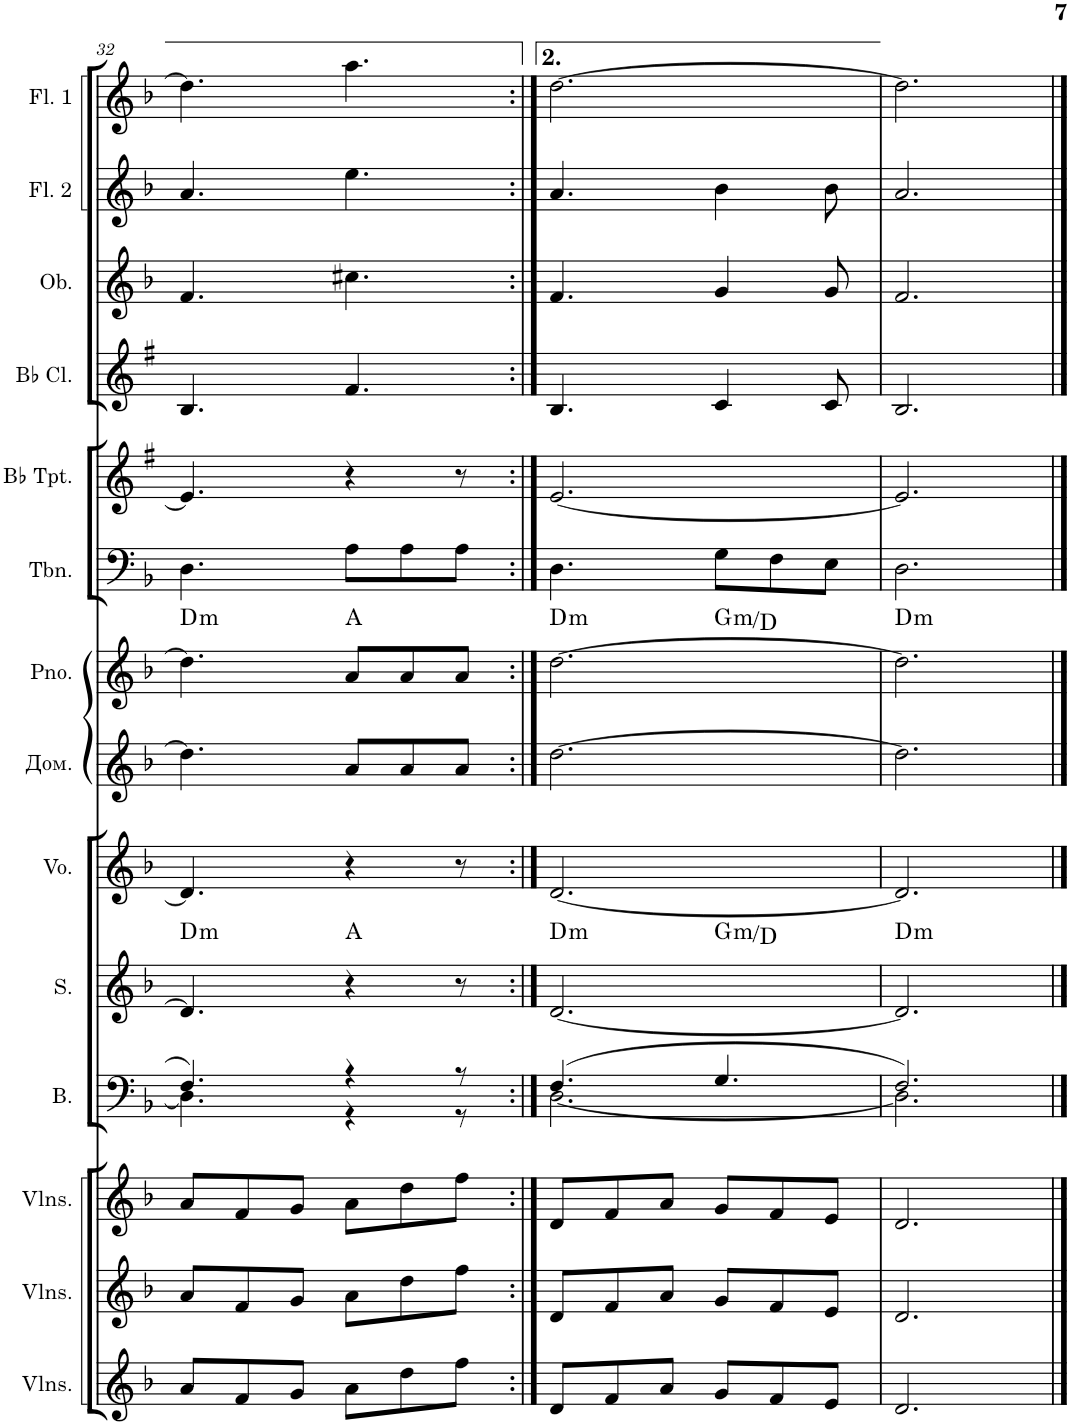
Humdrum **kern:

**kern	**kern	**kern	**kern	**kern	**harte	**kern	**kern	**kern	**harte	**kern	**kern	**kern	**kern	**kern	**kern
*part14	*part13	*part12	*part11	*part10	*part10	*part9	*part8	*part7	*part7	*part6	*part5	*part4	*part3	*part2	*part1
*staff14	*staff13	*staff12	*staff11	*staff10	*	*staff9	*staff8	*staff7	*	*staff6	*staff5	*staff4	*staff3	*staff2	*staff1
*I"Violins	*I"Violins	*I"Violins	*I"Bass	*I"Soprano	*	*I"Voice	*I"Домра	*I"Piano	*	*I"Trombone	*I"Bb Trumpet	*I"Bb Clarinet	*I"Oboe	*I"Flute 2	*I"Flute 1
*I'Vlns.	*I'Vlns.	*I'Vlns.	*I'B.	*I'S.	*	*I'Vo.	*	*I'Pno.	*	*I'Tbn.	*I'Bb Tpt.	*I'Bb Cl.	*I'Ob.	*I'Fl. 2	*I'Fl. 1
!!LO:PB:g=z
*clefG2	*clefG2	*clefG2	*clefF4	*clefG2	*	*clefG2	*clefG2	*clefG2	*	*clefF4	*clefG2	*clefG2	*clefG2	*clefG2	*clefG2
*	*	*	*	*	*	*	*	*	*	*	*Trd1c2	*Trd1c2	*	*	*
*k[b-]	*k[b-]	*k[b-]	*k[b-]	*k[b-]	*	*k[b-]	*k[b-]	*k[b-]	*	*k[b-]	*k[f#]	*k[f#]	*k[b-]	*k[b-]	*k[b-]
*M6/8	*M6/8	*M6/8	*M6/8	*M6/8	*	*M6/8	*M6/8	*M6/8	*	*M6/8	*M6/8	*M6/8	*M6/8	*M6/8	*M6/8
=32	=32	=32	=32	=32	=32	=32	=32	=32	=32	=32	=32	=32	=32	=32	=32
*	*	*	*^	*	*	*	*	*	*	*	*	*	*	*	*
!	!	!	!	!	!	!LO:H:kt=m	!	!	!	!LO:H:kt=m	!	!	!	!	!	!
8a/L	8a/L	8a/L	4.F/	4.D\]	4.d/]	D:min	4.d/]	4.dd\]	4.dd\]	D:min	4.D\	4.e/]	4.B/	4.f/	4.a/	4.dd\]
8f/	8f/	8f/	.	.	.	.	.	.	.	.	.	.	.	.	.	.
8g/J	8g/J	8g/J	.	.	.	.	.	.	.	.	.	.	.	.	.	.
8a\L	8a\L	8a\L	4r	4r	4r	A:maj	4r	8a/L	8a/L	A:maj	8A\L	4r	4.f#/	4.cc#X\	4.ee\	4.aa\
8dd\	8dd\	8dd\	.	.	.	.	.	8a/	8a/	.	8A\	.	.	.	.	.
8ff\J	8ff\J	8ff\J	8r	8r	8r	.	8r	8a/J	8a/J	.	8A\J	8r	.	.	.	.
=33:|!	=33:|!	=33:|!	=33:|!	=33:|!	=33:|!	=33:|!	=33:|!	=33:|!	=33:|!	=33:|!	=33:|!	=33:|!	=33:|!	=33:|!	=33:|!	=33:|!
!	!	!	!	!	!	!LO:H:kt=m	!	!	!	!LO:H:kt=m	!	!	!	!	!	!
*	*	*	*	*	*^	*	*	*	*^	*	*	*	*	*	*	*
8d/L	8d/L	8d/L	(4.F/	[2.D\	[2.d/	4.ryy	D:min	[2.d/	[2.dd\	[2.dd\	4.ryy	D:min	4.D\	[2.e/	4.B/	4.f/	4.a/	[2.dd\
8f/	8f/	8f/	.	.	.	.	.	.	.	.	.	.	.	.	.	.	.	.
8a/J	8a/J	8a/J	.	.	.	.	.	.	.	.	.	.	.	.	.	.	.	.
!	!	!	!	!	!	!	!LO:H:kt=m	!	!	!	!	!LO:H:kt=m	!	!	!	!	!	!
8g/L	8g/L	8g/L	4.G/	.	.	4.ryy	G:min/5	.	.	.	4.ryy	G:min/5	8G\L	.	4c/	4g/	4b-\	.
8f/	8f/	8f/	.	.	.	.	.	.	.	.	.	.	8F\	.	.	.	.	.
8e/J	8e/J	8e/J	.	.	.	.	.	.	.	.	.	.	8E\J	.	8c/	8g/	8b-\	.
=34	=34	=34	=34	=34	=34	=34	=34	=34	=34	=34	=34	=34	=34	=34	=34	=34	=34	=34
!	!	!	!	!	!	!	!LO:H:kt=m	!	!	!	!	!LO:H:kt=m	!	!	!	!	!	!
*	*	*	*	*	*v	*v	*	*	*	*v	*v	*	*	*	*	*	*	*
2.d/	2.d/	2.d/	2.F/)	2.D\]	2.d/]	D:min	2.d/]	2.dd\]	2.dd\]	D:min	2.D\	2.e/]	2.B/	2.f/	2.a/	2.dd\]
*	*	*	*v	*v	*	*	*	*	*	*	*	*	*	*	*	*
==	==	==	==	==	==	==	==	==	==	==	==	==	==	==	==
*-	*-	*-	*-	*-	*-	*-	*-	*-	*-	*-	*-	*-	*-	*-	*-
